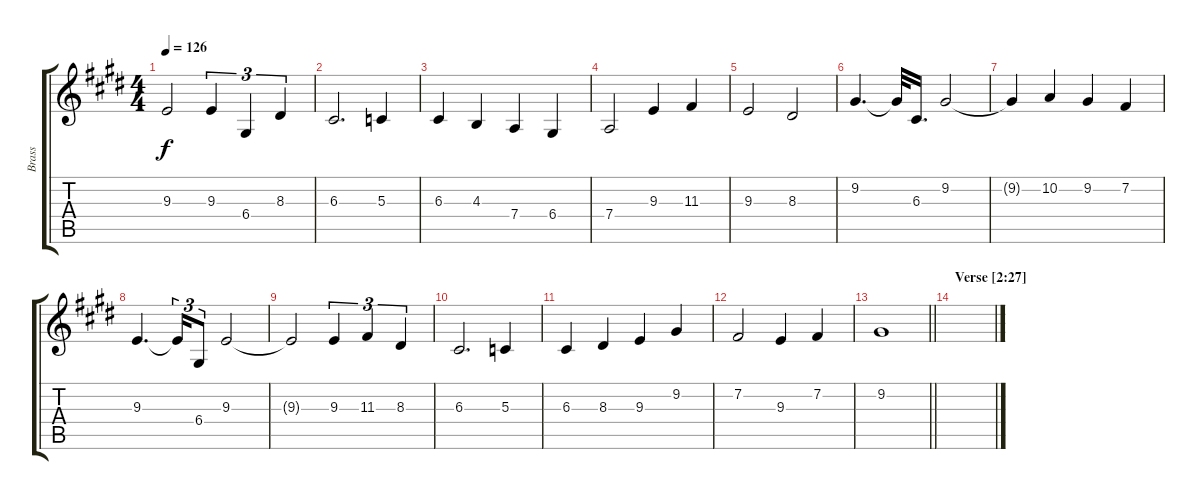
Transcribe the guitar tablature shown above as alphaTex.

\track ("Brass" "Brass") {instrument brasssection}
\staff {score tabs}
\tuning (E4 B3 G3 D3 A2 E2) {hide}
\ts (4 4)
\tempo 126
\clef g2
\ks c#minor
9.3{t}.2{dy f} 9.3.4{tu (3 2)} 6.4.4{tu (3 2)} 8.3.4{tu (3 2)} |
6.3.2{d} 5.3.4 |
6.3.4 4.3.4 7.4.4 6.4.4 |
7.4.2 9.3.4 11.3.4 |
9.3.2 8.3.2 |
9.2.4{d} 9.2{t}.32 6.3.16{d} 9.2.2 |
9.2{t}.4 10.2.4 9.2.4 7.2.4 |
9.3.4{d} 9.3{t}.16{tu (3 2)} 6.4.8{tu (3 2)} 9.3.2 |
9.3{t}.2 9.3.4{tu (3 2)} 11.3.4{tu (3 2)} 8.3.4{tu (3 2)} |
6.3.2{d} 5.3.4 |
6.3.4 8.3.4 9.3.4 9.2.4 |
7.2.2 9.3.4 7.2.4 |
\barLineRight lightlight
9.2.1 |
\section ("" "Verse [2:27]")
